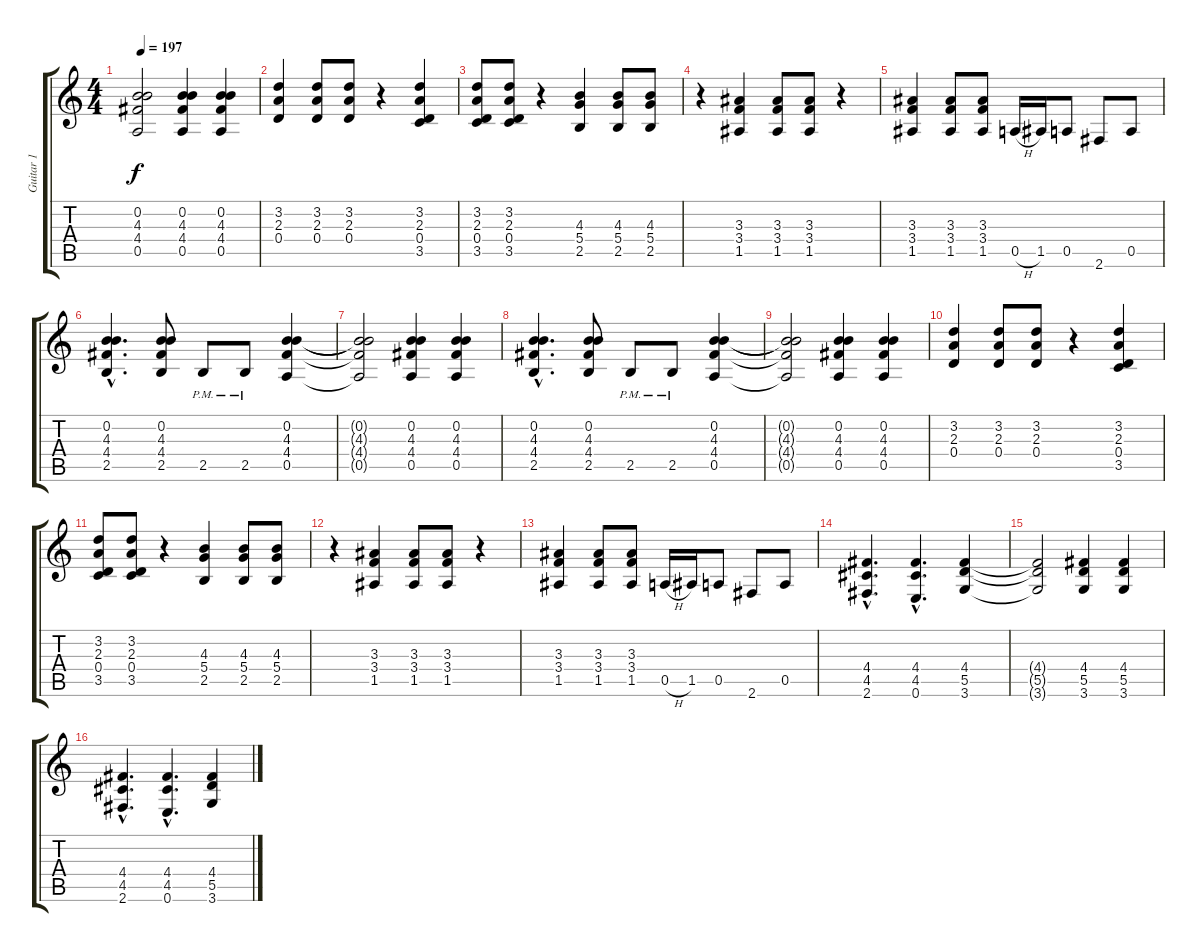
\track ("Guitar 1" "Guitar 1") {instrument distortionguitar}
\staff {score tabs}
\tuning (E4 B3 G3 D3 A2 E2) {hide}
\ts (4 4)
\tempo 197
\clef g2
\ks c
(0.2{t} 4.3{t} 4.4{t} 0.5{t}).2{dy f} (0.2 4.3 4.4 0.5).4 (0.2 4.3 4.4 0.5).4 |
(3.2 2.3 0.4).4 (3.2 2.3 0.4).8 (3.2 2.3 0.4).8 r.4 (3.2 2.3 0.4 3.5).4 |
(3.2 2.3 0.4 3.5).8 (3.2 2.3 0.4 3.5).8 r.4 (4.3 5.4 2.5).4 (4.3 5.4 2.5).8 (4.3 5.4 2.5).8 |
r.4 (3.3 3.4 1.5).4 (3.3 3.4 1.5).8 (3.3 3.4 1.5).8 r.4 |
(3.3 3.4 1.5).4 (3.3 3.4 1.5).8 (3.3 3.4 1.5).8 0.5{h}.16 1.5.16 0.5.8 2.6.8 0.5.8 |
(0.2{hac} 4.3{hac} 4.4{hac} 2.5{hac}).4{d} (0.2 4.3 4.4 2.5).8 2.5{pm}.8 2.5{pm}.8 (0.2 4.3 4.4 0.5).4 |
(0.2{t} 4.3{t} 4.4{t} 0.5{t}).2 (0.2 4.3 4.4 0.5).4 (0.2 4.3 4.4 0.5).4 |
(0.2{hac} 4.3{hac} 4.4{hac} 2.5{hac}).4{d} (0.2 4.3 4.4 2.5).8 2.5{pm}.8 2.5{pm}.8 (0.2 4.3 4.4 0.5).4 |
(0.2{t} 4.3{t} 4.4{t} 0.5{t}).2 (0.2 4.3 4.4 0.5).4 (0.2 4.3 4.4 0.5).4 |
(3.2 2.3 0.4).4 (3.2 2.3 0.4).8 (3.2 2.3 0.4).8 r.4 (3.2 2.3 0.4 3.5).4 |
(3.2 2.3 0.4 3.5).8 (3.2 2.3 0.4 3.5).8 r.4 (4.3 5.4 2.5).4 (4.3 5.4 2.5).8 (4.3 5.4 2.5).8 |
r.4 (3.3 3.4 1.5).4 (3.3 3.4 1.5).8 (3.3 3.4 1.5).8 r.4 |
(3.3 3.4 1.5).4 (3.3 3.4 1.5).8 (3.3 3.4 1.5).8 0.5{h}.16 1.5.16 0.5.8 2.6.8 0.5.8 |
(4.4{hac} 4.5{hac} 2.6{hac}).4{d} (4.4{hac} 4.5{hac} 0.6{hac}).4{d} (4.4 5.5 3.6).4 |
(4.4{t} 5.5{t} 3.6{t}).2 (4.4 5.5 3.6).4 (4.4 5.5 3.6).4 |
(4.4{hac} 4.5{hac} 2.6{hac}).4{d} (4.4{hac} 4.5{hac} 0.6{hac}).4{d} (4.4 5.5 3.6).4
